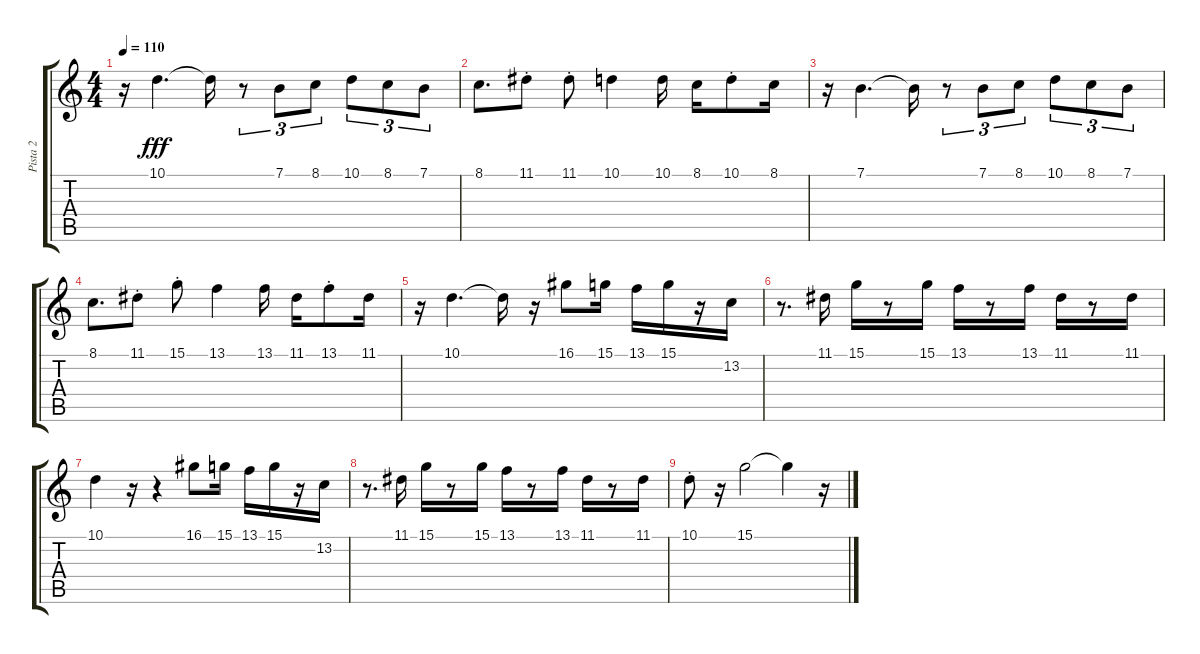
\track ("Pista 2" "Pista 2") {instrument trumpet}
\staff {score tabs}
\tuning (E4 B3 G3 D3 A2 E2) {hide}
\ts (4 4)
\tempo 110
\clef g2
\ks c
r.16{dy fff} 10.1.4{d} 10.1{t}.16 r.8{tu (3 2)} 7.1.8{tu (3 2)} 8.1.8{tu (3 2)} 10.1.8{tu (3 2)} 8.1.8{tu (3 2)} 7.1.8{tu (3 2)} |
8.1.8{d} 11.1{st}.8 11.1{st}.8 10.1.4 10.1.16 8.1.16 10.1{st}.8 8.1.16 |
r.16 7.1.4{d} 7.1{t}.16 r.8{tu (3 2)} 7.1.8{tu (3 2)} 8.1.8{tu (3 2)} 10.1.8{tu (3 2)} 8.1.8{tu (3 2)} 7.1.8{tu (3 2)} |
8.1.8{d} 11.1{st}.8 15.1{st}.8 13.1.4 13.1.16 11.1.16 13.1{st}.8 11.1.16 |
r.16 10.1.4{d} 10.1{t}.16 r.16 16.1.8 15.1.16 13.1.16 15.1.16 r.16 13.2.16 |
r.8{d} 11.1.16 15.1.16 r.8 15.1.16 13.1.16 r.8 13.1.16 11.1.16 r.8 11.1.16 |
10.1.4 r.16 r.4 16.1.8 15.1.16 13.1.16 15.1.16 r.16 13.2.16 |
r.8{d} 11.1.16 15.1.16 r.8 15.1.16 13.1.16 r.8 13.1.16 11.1.16 r.8 11.1.16 |
10.1{st}.8 r.16 15.1.2 15.1{t}.4 r.16
